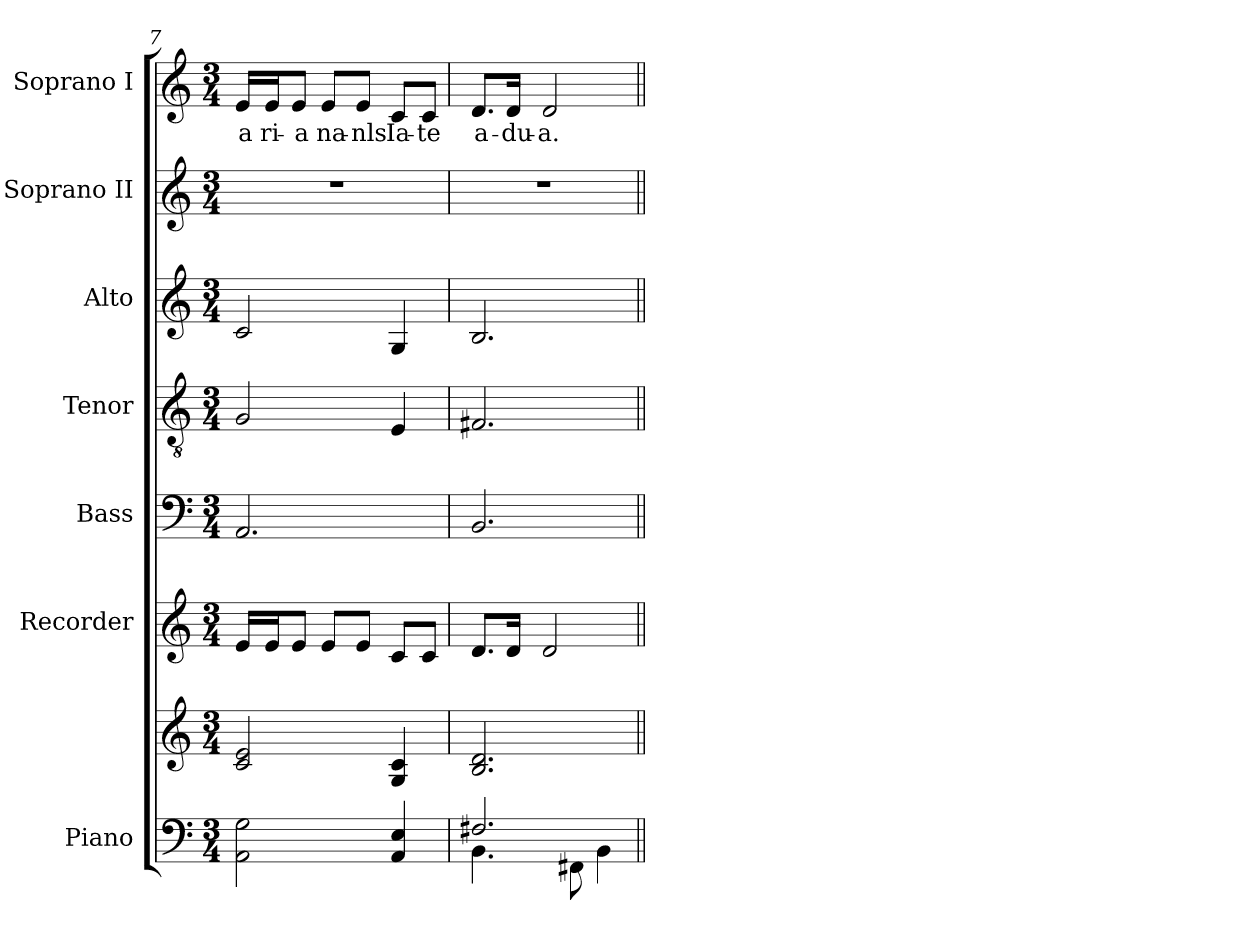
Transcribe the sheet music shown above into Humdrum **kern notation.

**kern	**kern	**kern	**kern	**kern	**kern	**kern	**kern	**text
*part7	*part7	*part6	*part5	*part4	*part3	*part2	*part1	*part1
*staff8	*staff7	*staff6	*staff5	*staff4	*staff3	*staff2	*staff1	*staff1
*I"Piano	*	*I"Recorder	*I"Bass	*I"Tenor	*I"Alto	*I"Soprano II	*I"Soprano I	*
*I'Pno.	*	*I'R.	*I'B.	*I'T.	*I'A.	*I'S.2	*I'S.1	*
!!LO:PB:g=z
*clefF4	*clefG2	*clefG2	*clefF4	*clefGv2	*clefG2	*clefG2	*clefG2	*
*k[]	*k[]	*k[]	*k[]	*k[]	*k[]	*k[]	*k[]	*
*M3/4	*M3/4	*M3/4	*M3/4	*M3/4	*M3/4	*M3/4	*M3/4	*
=7	=7	=7	=7	=7	=7	=7	=7	=7
2AA\ 2G\	2c/ 2e/	16e/LL	2.AA/	2G/	2c/	2.r	16e/LL	a
.	.	16e/J	.	.	.	.	16e/J	ri-
.	.	8e/J	.	.	.	.	8e/J	-a
.	.	8e/L	.	.	.	.	8e/L	na-
.	.	8e/J	.	.	.	.	8e/J	-nls
4AA/ 4E/	4G/ 4c/	8c/L	.	4E/	4G/	.	8c/L	Ia-
.	.	8c/J	.	.	.	.	8c/J	-te
=8	=8	=8	=8	=8	=8	=8	=8	=8
*^	*	*	*	*	*	*	*	*
2.F#X/	4.BB\	2.B/ 2.d/	8.d/L	2.BB/	2.F#X/	2.B/	2.r	8.d/L	a-
.	.	.	16d/Jk	.	.	.	.	16d/Jk	-du-
.	.	.	2d/	.	.	.	.	2d/	-a.
.	8FF#X\	.	.	.	.	.	.	.	.
.	4BB\	.	.	.	.	.	.	.	.
*v	*v	*	*	*	*	*	*	*	*
=||	=||	=||	=||	=||	=||	=||	=||	=||
*-	*-	*-	*-	*-	*-	*-	*-	*-
